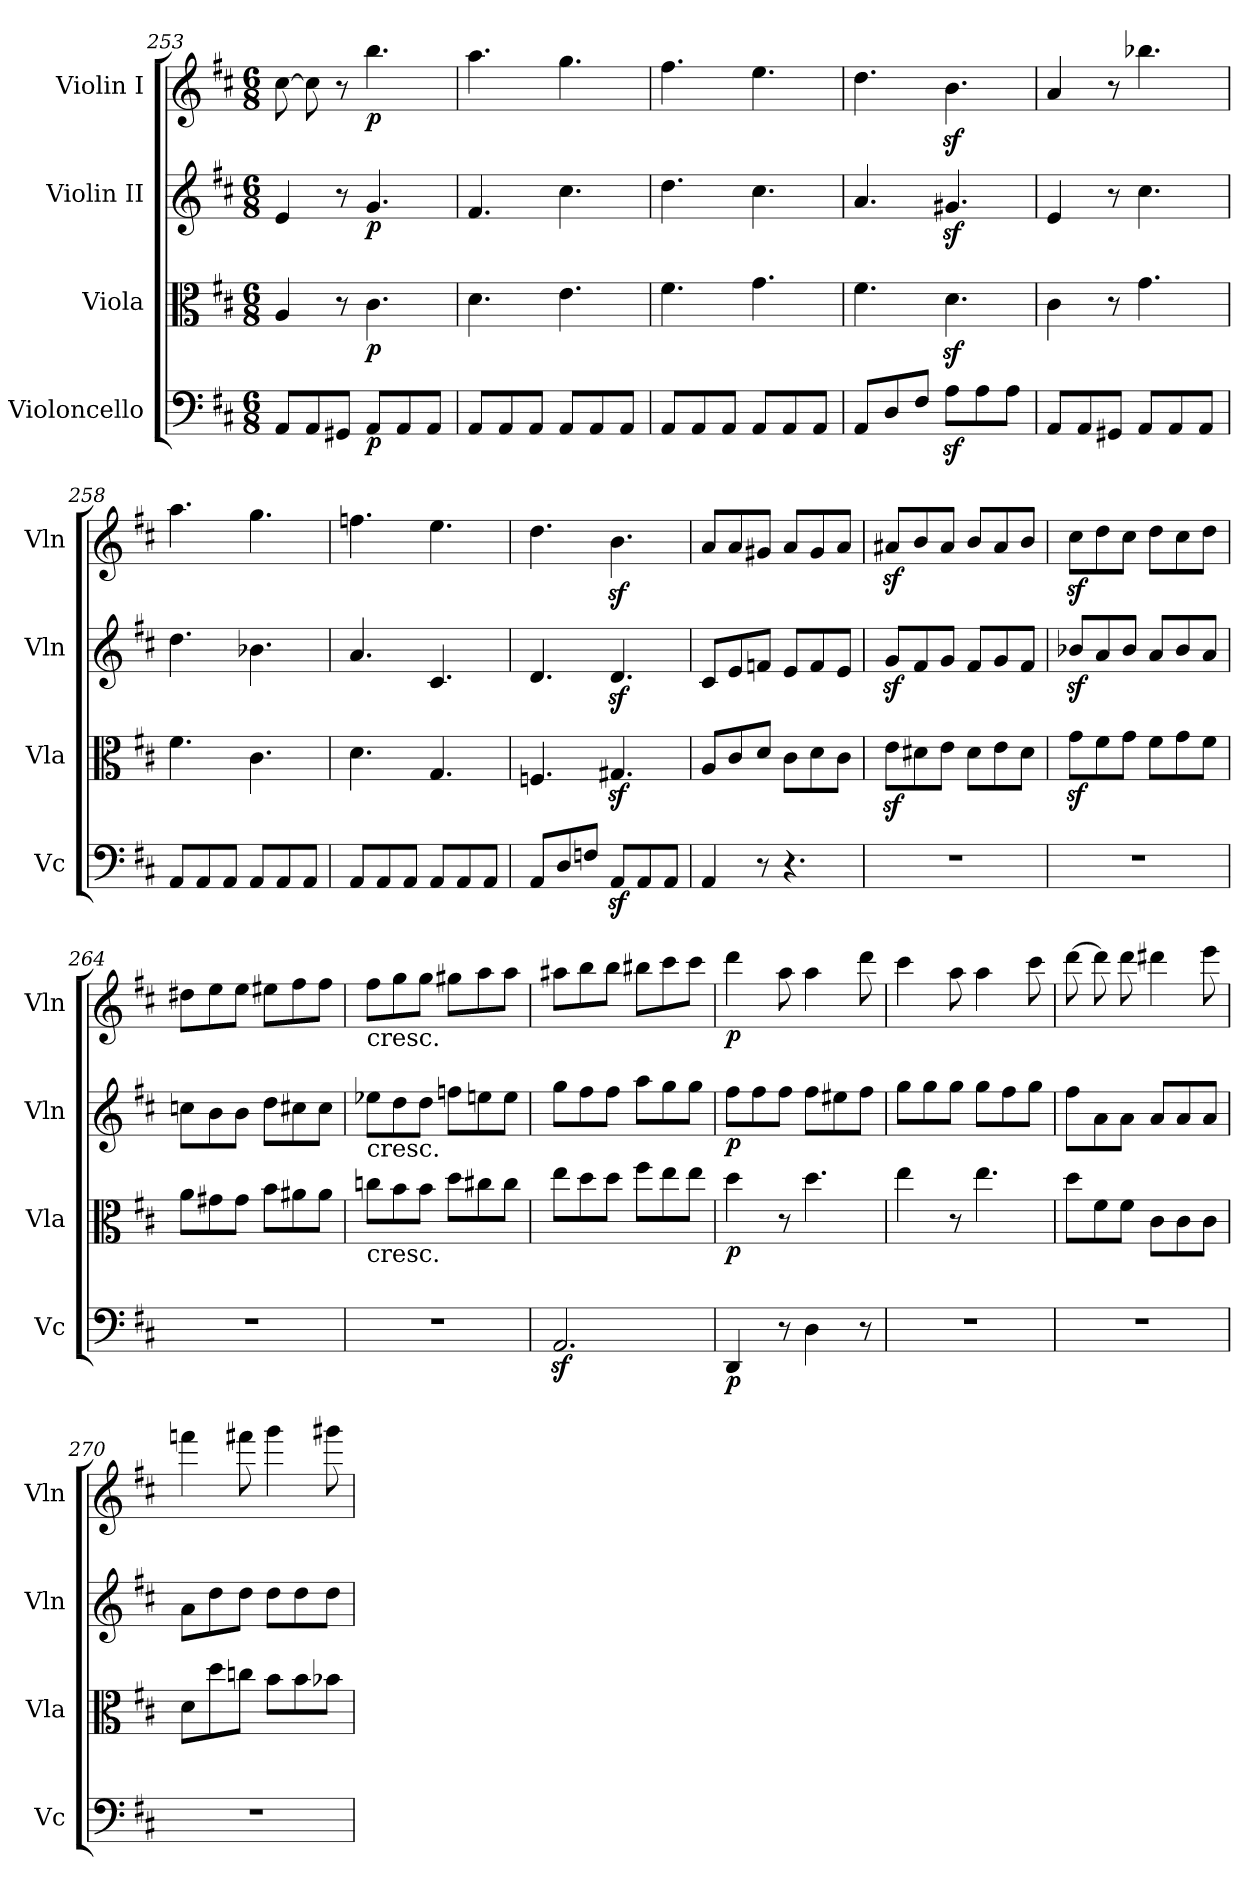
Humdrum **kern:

**kern	**dynam	**kern	**dynam	**kern	**dynam	**kern	**dynam
*part4	*part4	*part3	*part3	*part2	*part2	*part1	*part1
*staff4	*staff4	*staff3	*staff3	*staff2	*staff2	*staff1	*staff1
*I"Violoncello	*	*I"Viola	*	*I"Violin II	*	*I"Violin I	*
*I'Vc	*	*I'Vla	*	*I'Vln	*	*I'Vln	*
*clefF4	*	*clefC3	*	*clefG2	*	*clefG2	*
*k[f#c#]	*	*k[f#c#]	*	*k[f#c#]	*	*k[f#c#]	*
*M6/8	*	*M6/8	*	*M6/8	*	*M6/8	*
=253	=253	=253	=253	=253	=253	=253	=253
8AA/L	.	4A/	.	4e/	.	[8cc#\	.
8AA/	.	.	.	.	.	8cc#\]	.
8GG#X/J	.	8r	.	8r	.	8r	.
!	!LO:DY:b	!	!LO:DY:b	!	!LO:DY:b	!	!LO:DY:b
8AA/L	p	4.c#\	p	4.g/	p	4.bb\	p
8AA/	.	.	.	.	.	.	.
8AA/J	.	.	.	.	.	.	.
!!LO:LB:g=z
=254	=254	=254	=254	=254	=254	=254	=254
8AA/L	.	4.d\	.	4.f#/	.	4.aa\	.
8AA/	.	.	.	.	.	.	.
8AA/J	.	.	.	.	.	.	.
8AA/L	.	4.e\	.	4.cc#\	.	4.gg\	.
8AA/	.	.	.	.	.	.	.
8AA/J	.	.	.	.	.	.	.
=255	=255	=255	=255	=255	=255	=255	=255
8AA/L	.	4.f#\	.	4.dd\	.	4.ff#\	.
8AA/	.	.	.	.	.	.	.
8AA/J	.	.	.	.	.	.	.
8AA/L	.	4.g\	.	4.cc#\	.	4.ee\	.
8AA/	.	.	.	.	.	.	.
8AA/J	.	.	.	.	.	.	.
=256	=256	=256	=256	=256	=256	=256	=256
8AA/L	.	4.f#\	.	4.a/	.	4.dd\	.
8D/	.	.	.	.	.	.	.
8F#/J	.	.	.	.	.	.	.
8Az<\L	.	4.dz<\	.	4.g#Xz</	.	4.bz<\	.
8A\	.	.	.	.	.	.	.
8A\J	.	.	.	.	.	.	.
=257	=257	=257	=257	=257	=257	=257	=257
8AA/L	.	4c#\	.	4e/	.	4a/	.
8AA/	.	.	.	.	.	.	.
8GG#X/J	.	8r	.	8r	.	8r	.
8AA/L	.	4.g\	.	4.cc#\	.	4.bb-X\	.
8AA/	.	.	.	.	.	.	.
8AA/J	.	.	.	.	.	.	.
=258	=258	=258	=258	=258	=258	=258	=258
8AA/L	.	4.f#\	.	4.dd\	.	4.aa\	.
8AA/	.	.	.	.	.	.	.
8AA/J	.	.	.	.	.	.	.
8AA/L	.	4.c#\	.	4.b-X\	.	4.gg\	.
8AA/	.	.	.	.	.	.	.
8AA/J	.	.	.	.	.	.	.
!!LO:PB:g=z
=259	=259	=259	=259	=259	=259	=259	=259
8AA/L	.	4.d\	.	4.a/	.	4.ffn\	.
8AA/	.	.	.	.	.	.	.
8AA/J	.	.	.	.	.	.	.
8AA/L	.	4.G/	.	4.c#/	.	4.ee\	.
8AA/	.	.	.	.	.	.	.
8AA/J	.	.	.	.	.	.	.
=260	=260	=260	=260	=260	=260	=260	=260
8AA/L	.	4.Fn/	.	4.d/	.	4.dd\	.
8D/	.	.	.	.	.	.	.
8Fn/J	.	.	.	.	.	.	.
8AAz</L	.	4.G#Xz</	.	4.dz</	.	4.bz<\	.
8AA/	.	.	.	.	.	.	.
8AA/J	.	.	.	.	.	.	.
=261	=261	=261	=261	=261	=261	=261	=261
4AA/	.	8A/L	.	8c#/L	.	8a/L	.
.	.	8c#/	.	8e/	.	8a/	.
8r	.	8d/J	.	8fn/J	.	8g#X/J	.
4.r	.	8c#\L	.	8e/L	.	8a/L	.
.	.	8d\	.	8f/	.	8g#/	.
.	.	8c#\J	.	8e/J	.	8a/J	.
=262	=262	=262	=262	=262	=262	=262	=262
2.r	.	8ez<\L	.	8gz</L	.	8a#Xz</L	.
.	.	8d#X\	.	8f#/	.	8b/	.
.	.	8e\J	.	8g/J	.	8a#/J	.
.	.	8d#\L	.	8f#/L	.	8b/L	.
.	.	8e\	.	8g/	.	8a#/	.
.	.	8d#\J	.	8f#/J	.	8b/J	.
=263	=263	=263	=263	=263	=263	=263	=263
2.r	.	8gz<\L	.	8b-Xz</L	.	8cc#z<\L	.
.	.	8f#\	.	8a/	.	8dd\	.
.	.	8g\J	.	8b-/J	.	8cc#\J	.
.	.	8f#\L	.	8a/L	.	8dd\L	.
.	.	8g\	.	8b-/	.	8cc#\	.
.	.	8f#\J	.	8a/J	.	8dd\J	.
!!LO:PB:g=z
=264	=264	=264	=264	=264	=264	=264	=264
2.r	.	8a\L	.	8ccn\L	.	8dd#X\L	.
.	.	8g#X\	.	8b\	.	8ee\	.
.	.	8g#\J	.	8b\J	.	8ee\J	.
.	.	8b\L	.	8dd\L	.	8ee#X\L	.
.	.	8a#X\	.	8cc#X\	.	8ff#\	.
.	.	8a#\J	.	8cc#\J	.	8ff#\J	.
=265	=265	=265	=265	=265	=265	=265	=265
!	!	!	!	!	!	!LO:TX:b:t=cresc.	!
!	!	!	!	!LO:TX:b:t=cresc.	!	!	!
!	!	!LO:TX:b:t=cresc.	!	!	!	!	!
2.r	.	8ccn\L	.	8ee-X\L	.	8ff#\L	.
.	.	8b\	.	8dd\	.	8gg\	.
.	.	8b\J	.	8dd\J	.	8gg\J	.
.	.	8dd\L	.	8ffn\L	.	8gg#X\L	.
.	.	8cc#X\	.	8een\	.	8aa\	.
.	.	8cc#\J	.	8ee\J	.	8aa\J	.
=266	=266	=266	=266	=266	=266	=266	=266
2.AAz</	.	8ee\L	.	8gg\L	.	8aa#X\L	.
.	.	8dd\	.	8ff#\	.	8bb\	.
.	.	8dd\J	.	8ff#\J	.	8bb\J	.
.	.	8ff#\L	.	8aa\L	.	8bb#X\L	.
.	.	8ee\	.	8gg\	.	8ccc#\	.
.	.	8ee\J	.	8gg\J	.	8ccc#\J	.
!!LO:LB:g=z
=267	=267	=267	=267	=267	=267	=267	=267
!	!LO:DY:b	!	!LO:DY:b	!	!LO:DY:b	!	!LO:DY:b
4DD/	p	4dd\	p	8ff#\L	p	4ddd\	p
.	.	.	.	8ff#\	.	.	.
8r	.	8r	.	8ff#\J	.	8aa\	.
4D\	.	4.dd\	.	8ff#\L	.	4aa\	.
.	.	.	.	8ee#X\	.	.	.
8r	.	.	.	8ff#\J	.	8ddd\	.
!!LO:PB:g=z
=268	=268	=268	=268	=268	=268	=268	=268
2.r	.	4ee\	.	8gg\L	.	4ccc#\	.
.	.	.	.	8gg\	.	.	.
.	.	8r	.	8gg\J	.	8aa\	.
.	.	4.ee\	.	8gg\L	.	4aa\	.
.	.	.	.	8ff#\	.	.	.
.	.	.	.	8gg\J	.	8ccc#\	.
=269	=269	=269	=269	=269	=269	=269	=269
2.r	.	8dd\L	.	8ff#\L	.	[8ddd\	.
.	.	8f#\	.	8a\	.	8ddd\]	.
.	.	8f#\J	.	8a\J	.	8ddd\	.
.	.	8c#\L	.	8a/L	.	4ddd#X\	.
.	.	8c#\	.	8a/	.	.	.
.	.	8c#\J	.	8a/J	.	8eee\	.
=270	=270	=270	=270	=270	=270	=270	=270
2.r	.	8d\L	.	8a\L	.	4fffn\	.
.	.	8dd\	.	8dd\	.	.	.
.	.	8ccn\J	.	8dd\J	.	8fff#X\	.
.	.	8b\L	.	8dd\L	.	4ggg\	.
.	.	8b\	.	8dd\	.	.	.
.	.	8b-X\J	.	8dd\J	.	8ggg#X\	.
=	=	=	=	=	=	=	=
*-	*-	*-	*-	*-	*-	*-	*-
